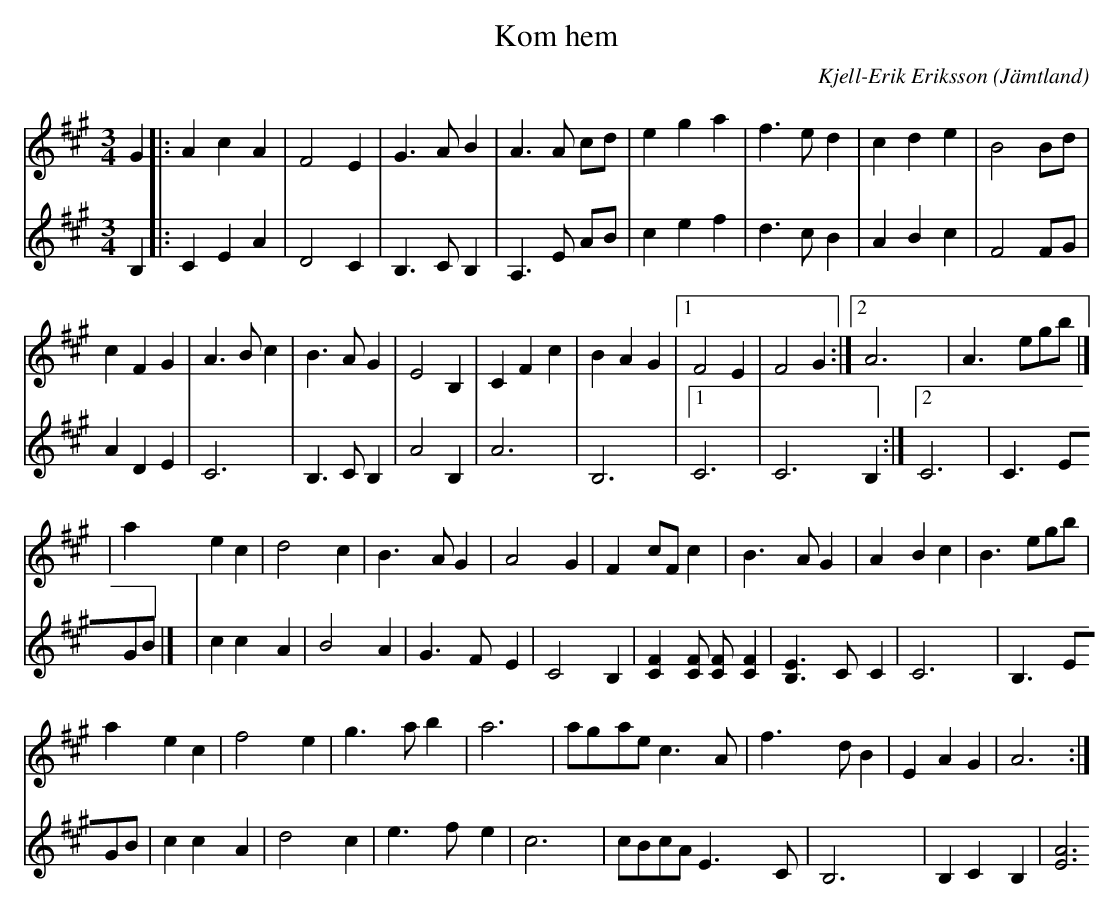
X:1
T:Kom hem
O:Jämtland
C:Kjell-Erik Eriksson
M:3/4
L:1/4
K:A
[V:1] G|:AcA|F2 E|G>A  B|A>A c/2d/2|eg a|f>e d|cde|B2 B/2d/2|
[V:2]B,|:CEA|D2 C|B,>CB,|A,>E A/2B/2|cef|d>c B|ABc|F2 F/2G/2|
[V:1]cFG|A>Bc|B >A G|E2 B,|CFc|BAG|[1 F2E|F2 G :|[2 A3|A>eg/2b/2|]
[V:2]ADE|C3  |B,>CB,|A2 B,|A3 |B,3|[1 C3 |C3 B,:|[2 C3|C>EG/2B/2|]
[V:1]|aec|d2 c|B>AG|A2 G |F c/2F/2 c                     |B>           A   G |ABc|B >eg/2b/2|
[V:2]|ccA|B2 A|G>FE|C2 B,|[C F] [C/2 F/2] [C/2 F/2] [C F]|[B,3/2 E3/2] C/2 C |C3 |B,>EG/2B/2|
[V:1]aec|f2e|g>ab|a3|a/2g/2a/2e/2 c>A|f >dB|E AG |A3:|
[V:2]ccA|d2c|e>fe|c3|c/2B/2c/2A/2 E>C|B,3  |B,CB,|[A3 E3]:|
